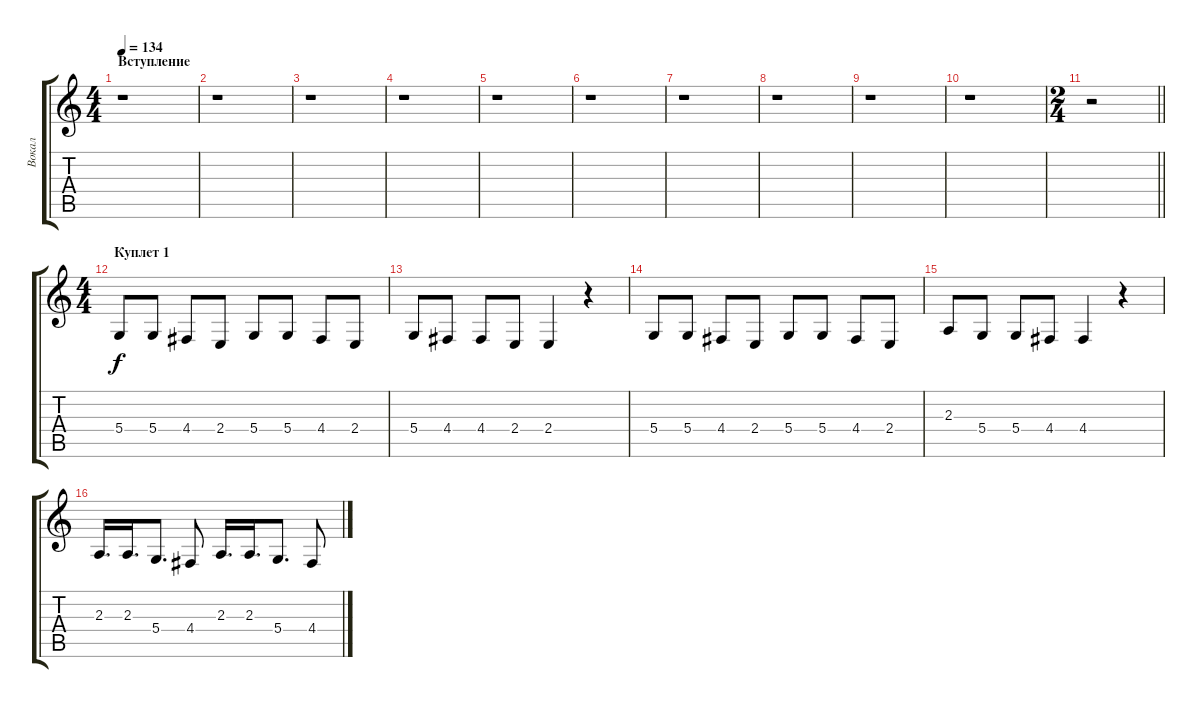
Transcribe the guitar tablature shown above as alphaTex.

\track ("Вокал" "Вокал") {instrument tenorsax}
\staff {score tabs}
\tuning (E4 B3 G3 D3 A2 E2) {hide}
\ts (4 4)
\section ("" "Вступление")
\tempo 134
\clef g2
\ks c
r.1{dy f instrument tenorsax} |
r.1 |
r.1 |
r.1 |
r.1 |
r.1 |
r.1 |
r.1 |
r.1 |
r.1 |
\ts (2 4)
\barLineRight lightlight
r.2 |
\ts (4 4)
\section ("" "Куплет 1")
5.4.8 5.4.8 4.4.8 2.4.8 5.4.8 5.4.8 4.4.8 2.4.8 |
5.4.8 4.4.8 4.4.8 2.4.8 2.4.4 r.4 |
5.4.8 5.4.8 4.4.8 2.4.8 5.4.8 5.4.8 4.4.8 2.4.8 |
2.3.8 5.4.8 5.4.8 4.4.8 4.4.4 r.4 |
2.3.16{d} 2.3.16{d} 5.4.8{d} 4.4.8 2.3.16{d} 2.3.16{d} 5.4.8{d} 4.4.8
